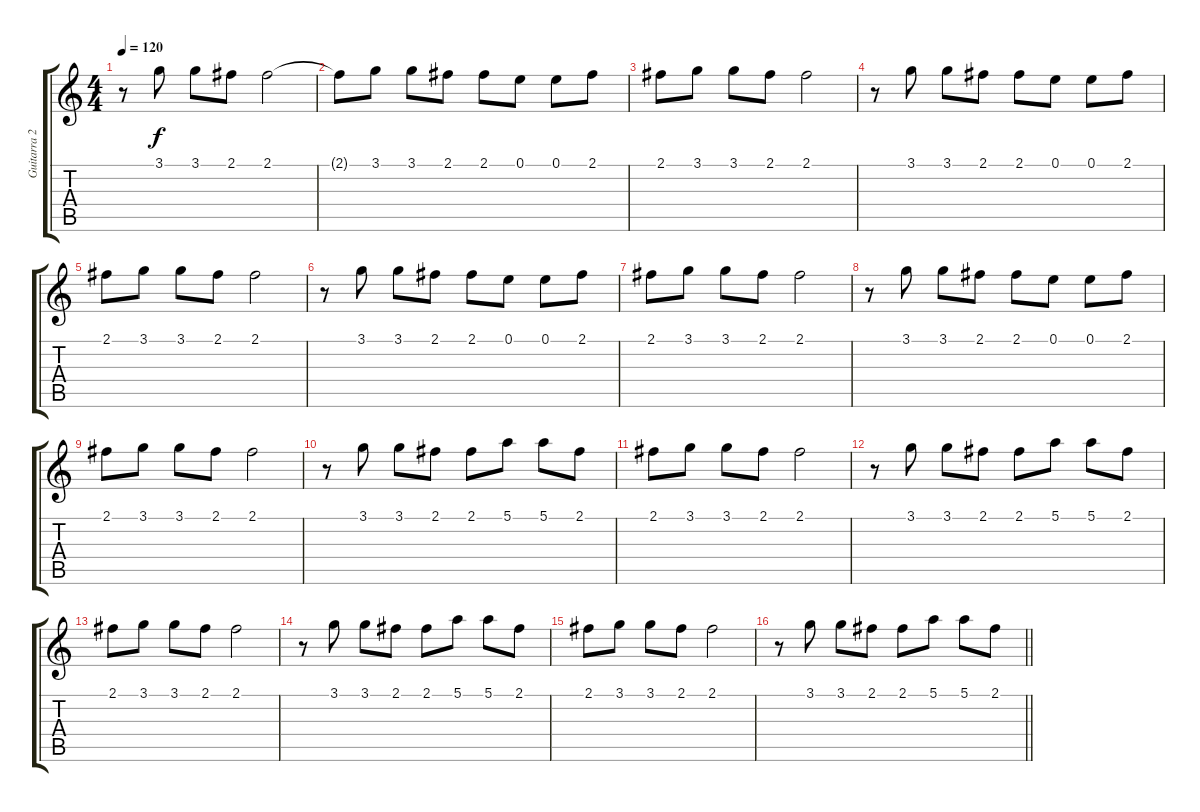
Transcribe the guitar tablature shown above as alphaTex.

\track ("Guitarra 2" "Guitarra 2") {instrument acousticguitarsteel}
\staff {score tabs}
\tuning (E4 B3 G3 D3 A2 E2) {hide}
\ts (4 4)
\section ("" "")
\tempo 120
\clef g2
\ks c
r.8{dy f} 3.1.8 3.1.8 2.1.8 2.1.2 |
2.1{t}.8 3.1.8 3.1.8 2.1.8 2.1.8 0.1.8 0.1.8 2.1.8 |
2.1.8 3.1.8 3.1.8 2.1.8 2.1.2 |
r.8 3.1.8 3.1.8 2.1.8 2.1.8 0.1.8 0.1.8 2.1.8 |
2.1.8 3.1.8 3.1.8 2.1.8 2.1.2 |
r.8 3.1.8 3.1.8 2.1.8 2.1.8 0.1.8 0.1.8 2.1.8 |
2.1.8 3.1.8 3.1.8 2.1.8 2.1.2 |
r.8 3.1.8 3.1.8 2.1.8 2.1.8 0.1.8 0.1.8 2.1.8 |
2.1.8 3.1.8 3.1.8 2.1.8 2.1.2 |
r.8 3.1.8 3.1.8 2.1.8 2.1.8 5.1.8 5.1.8 2.1.8 |
2.1.8 3.1.8 3.1.8 2.1.8 2.1.2 |
r.8 3.1.8 3.1.8 2.1.8 2.1.8 5.1.8 5.1.8 2.1.8 |
2.1.8 3.1.8 3.1.8 2.1.8 2.1.2 |
r.8 3.1.8 3.1.8 2.1.8 2.1.8 5.1.8 5.1.8 2.1.8 |
2.1.8 3.1.8 3.1.8 2.1.8 2.1.2 |
\barLineRight lightlight
r.8 3.1.8 3.1.8 2.1.8 2.1.8 5.1.8 5.1.8 2.1.8
